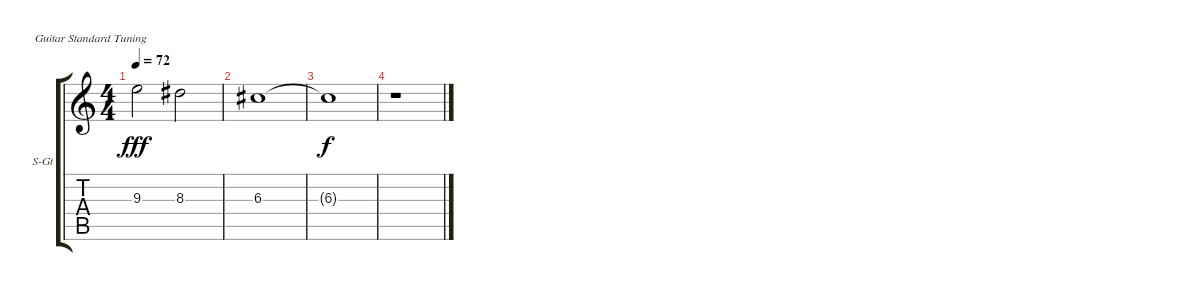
\bracketExtendMode groupsimilarinstruments
\firstSystemTrackNameOrientation horizontal
\otherSystemsTrackNameOrientation horizontal
\track ("Вокал" "S-Gt") {instrument flute}
\staff {score tabs}
\tuning (E4 B3 G3 D3 A2 E2)
\displaytranspose 12
\ts (4 4)
\tempo 72
\clef g2
\ks c
9.3.2{dy fff} 8.3.2 |
6.3.1 |
6.3{t}.1{dy f} |
r.1
